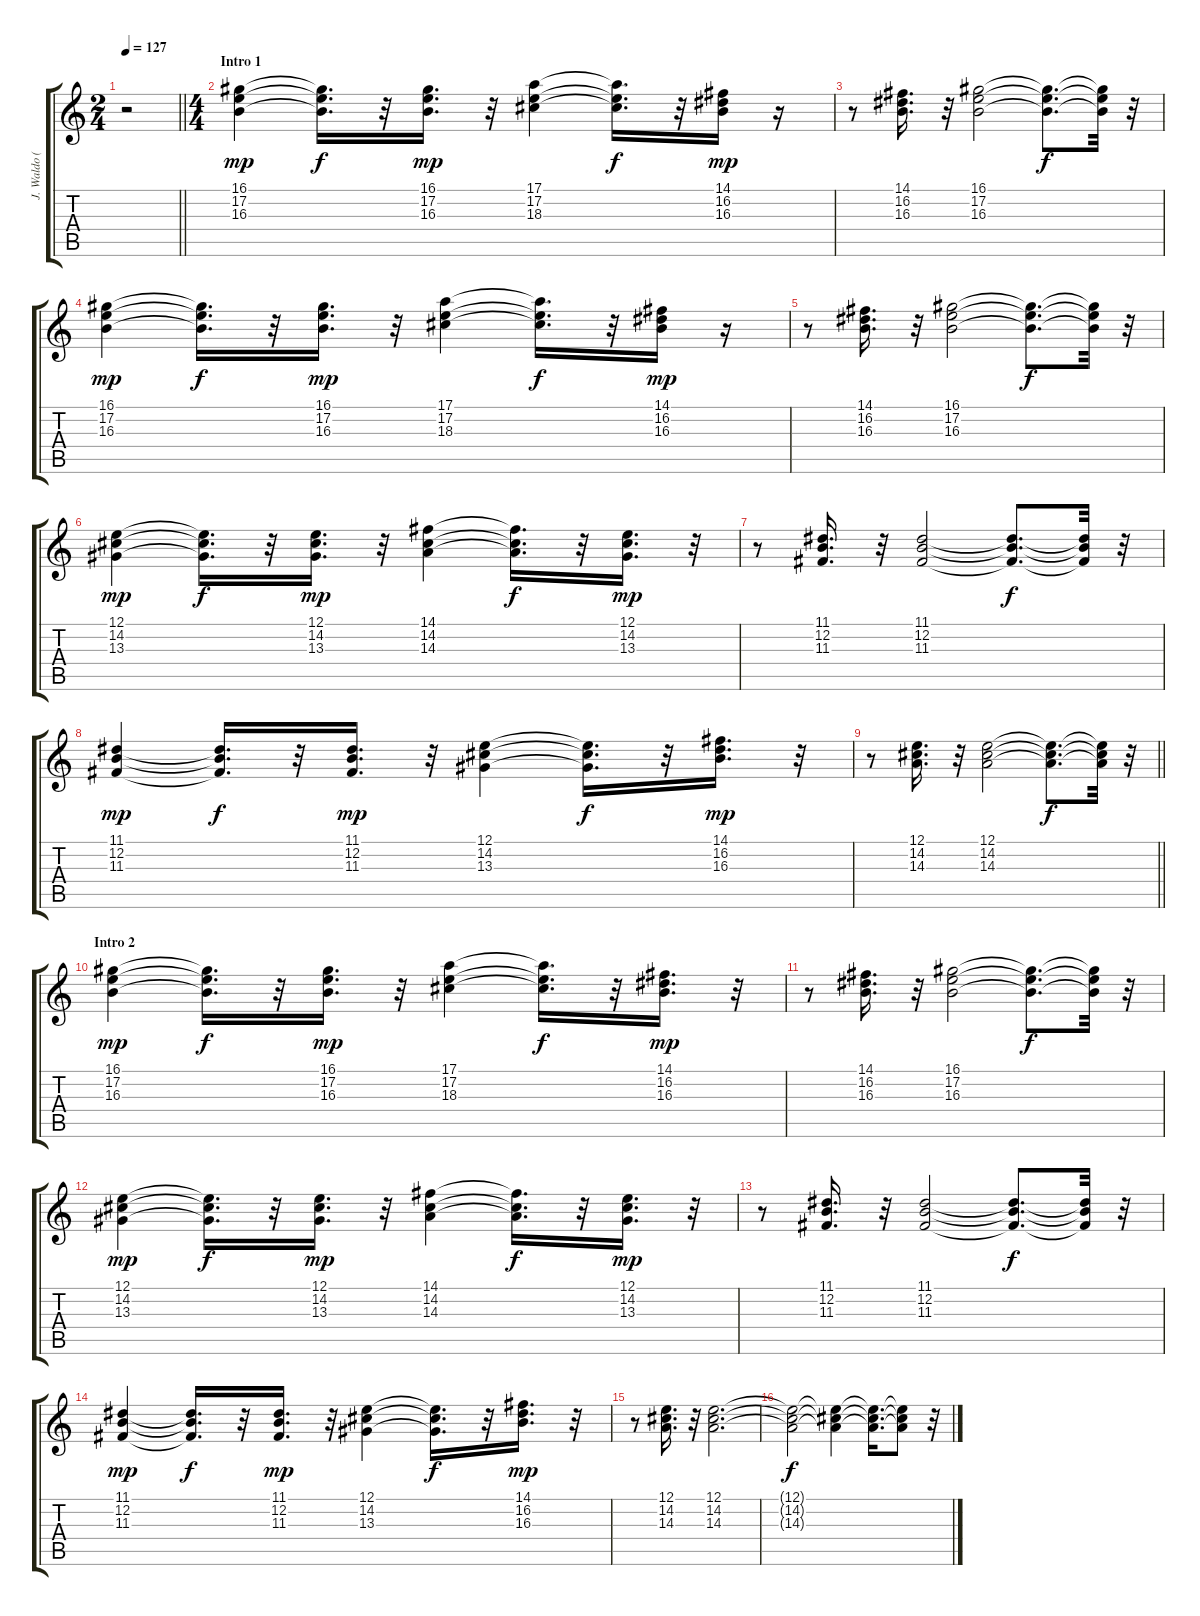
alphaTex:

\track ("J. Waldo (Center)" "J. Waldo (") {instrument rockorgan}
\staff {score tabs}
\tuning (E4 B3 G3 D3 A2 E2) {hide}
\ts (2 4)
\tempo 127
\clef g2
\barLineRight lightlight
\ks c
r.2{dy mp instrument rockorgan} |
\ts (4 4)
\section ("" "Intro 1")
(16.1 17.2 16.3).4 (16.1{t} 17.2{t} 16.3{t}).16{d dy f} r.32 (16.1 17.2 16.3).16{d dy mp} r.32 (17.1 17.2 18.3).4 (17.1{t} 17.2{t} 18.3{t}).16{d dy f} r.32 (14.1 16.2 16.3).16{dy mp} r.16 |
r.8 (14.1 16.2 16.3).16{d} r.32 (16.1 17.2 16.3).2 (16.1{t} 17.2{t} 16.3{t}).8{d dy f} (16.1{t} 17.2{t} 16.3{t}).32 r.32 |
(16.1 17.2 16.3).4{dy mp} (16.1{t} 17.2{t} 16.3{t}).16{d dy f} r.32 (16.1 17.2 16.3).16{d dy mp} r.32 (17.1 17.2 18.3).4 (17.1{t} 17.2{t} 18.3{t}).16{d dy f} r.32 (14.1 16.2 16.3).16{dy mp} r.16 |
r.8 (14.1 16.2 16.3).16{d} r.32 (16.1 17.2 16.3).2 (16.1{t} 17.2{t} 16.3{t}).8{d dy f} (16.1{t} 17.2{t} 16.3{t}).32 r.32 |
(12.1 14.2 13.3).4{dy mp} (12.1{t} 14.2{t} 13.3{t}).16{d dy f} r.32 (12.1 14.2 13.3).16{d dy mp} r.32 (14.1 14.2 14.3).4 (14.1{t} 14.2{t} 14.3{t}).16{d dy f} r.32 (12.1 14.2 13.3).16{d dy mp} r.32 |
r.8 (11.1 12.2 11.3).16{d} r.32 (11.1 12.2 11.3).2 (11.1{t} 12.2{t} 11.3{t}).8{d dy f} (11.1{t} 12.2{t} 11.3{t}).32 r.32 |
(11.1 12.2 11.3).4{dy mp} (11.1{t} 12.2{t} 11.3{t}).16{d dy f} r.32 (11.1 12.2 11.3).16{d dy mp} r.32 (12.1 14.2 13.3).4 (12.1{t} 14.2{t} 13.3{t}).16{d dy f} r.32 (14.1 16.2 16.3).16{d dy mp} r.32 |
\barLineRight lightlight
r.8 (12.1 14.2 14.3).16{d} r.32 (12.1 14.2 14.3).2 (12.1{t} 14.2{t} 14.3{t}).8{d dy f} (12.1{t} 14.2{t} 14.3{t}).32 r.32 |
\section ("" "Intro 2")
(16.1 17.2 16.3).4{dy mp} (16.1{t} 17.2{t} 16.3{t}).16{d dy f} r.32 (16.1 17.2 16.3).16{d dy mp} r.32 (17.1 17.2 18.3).4 (17.1{t} 17.2{t} 18.3{t}).16{d dy f} r.32 (14.1 16.2 16.3).16{d dy mp} r.32 |
r.8 (14.1 16.2 16.3).16{d} r.32 (16.1 17.2 16.3).2 (16.1{t} 17.2{t} 16.3{t}).8{d dy f} (16.1{t} 17.2{t} 16.3{t}).32 r.32 |
(12.1 14.2 13.3).4{dy mp} (12.1{t} 14.2{t} 13.3{t}).16{d dy f} r.32 (12.1 14.2 13.3).16{d dy mp} r.32 (14.1 14.2 14.3).4 (14.1{t} 14.2{t} 14.3{t}).16{d dy f} r.32 (12.1 14.2 13.3).16{d dy mp} r.32 |
r.8 (11.1 12.2 11.3).16{d} r.32 (11.1 12.2 11.3).2 (11.1{t} 12.2{t} 11.3{t}).8{d dy f} (11.1{t} 12.2{t} 11.3{t}).32 r.32 |
(11.1 12.2 11.3).4{dy mp} (11.1{t} 12.2{t} 11.3{t}).16{d dy f} r.32 (11.1 12.2 11.3).16{d dy mp} r.32 (12.1 14.2 13.3).4 (12.1{t} 14.2{t} 13.3{t}).16{d dy f} r.32 (14.1 16.2 16.3).16{d dy mp} r.32 |
r.8 (12.1 14.2 14.3).16{d} r.32 (12.1 14.2 14.3).2{d} |
(12.1{t} 14.2{t} 14.3{t}).2{dy f} (12.1{t} 14.2{t} 14.3{t}).4 (12.1{t} 14.2{t} 14.3{t}).16{d} (12.1{t} 14.2{t} 14.3{t}).8 r.32
